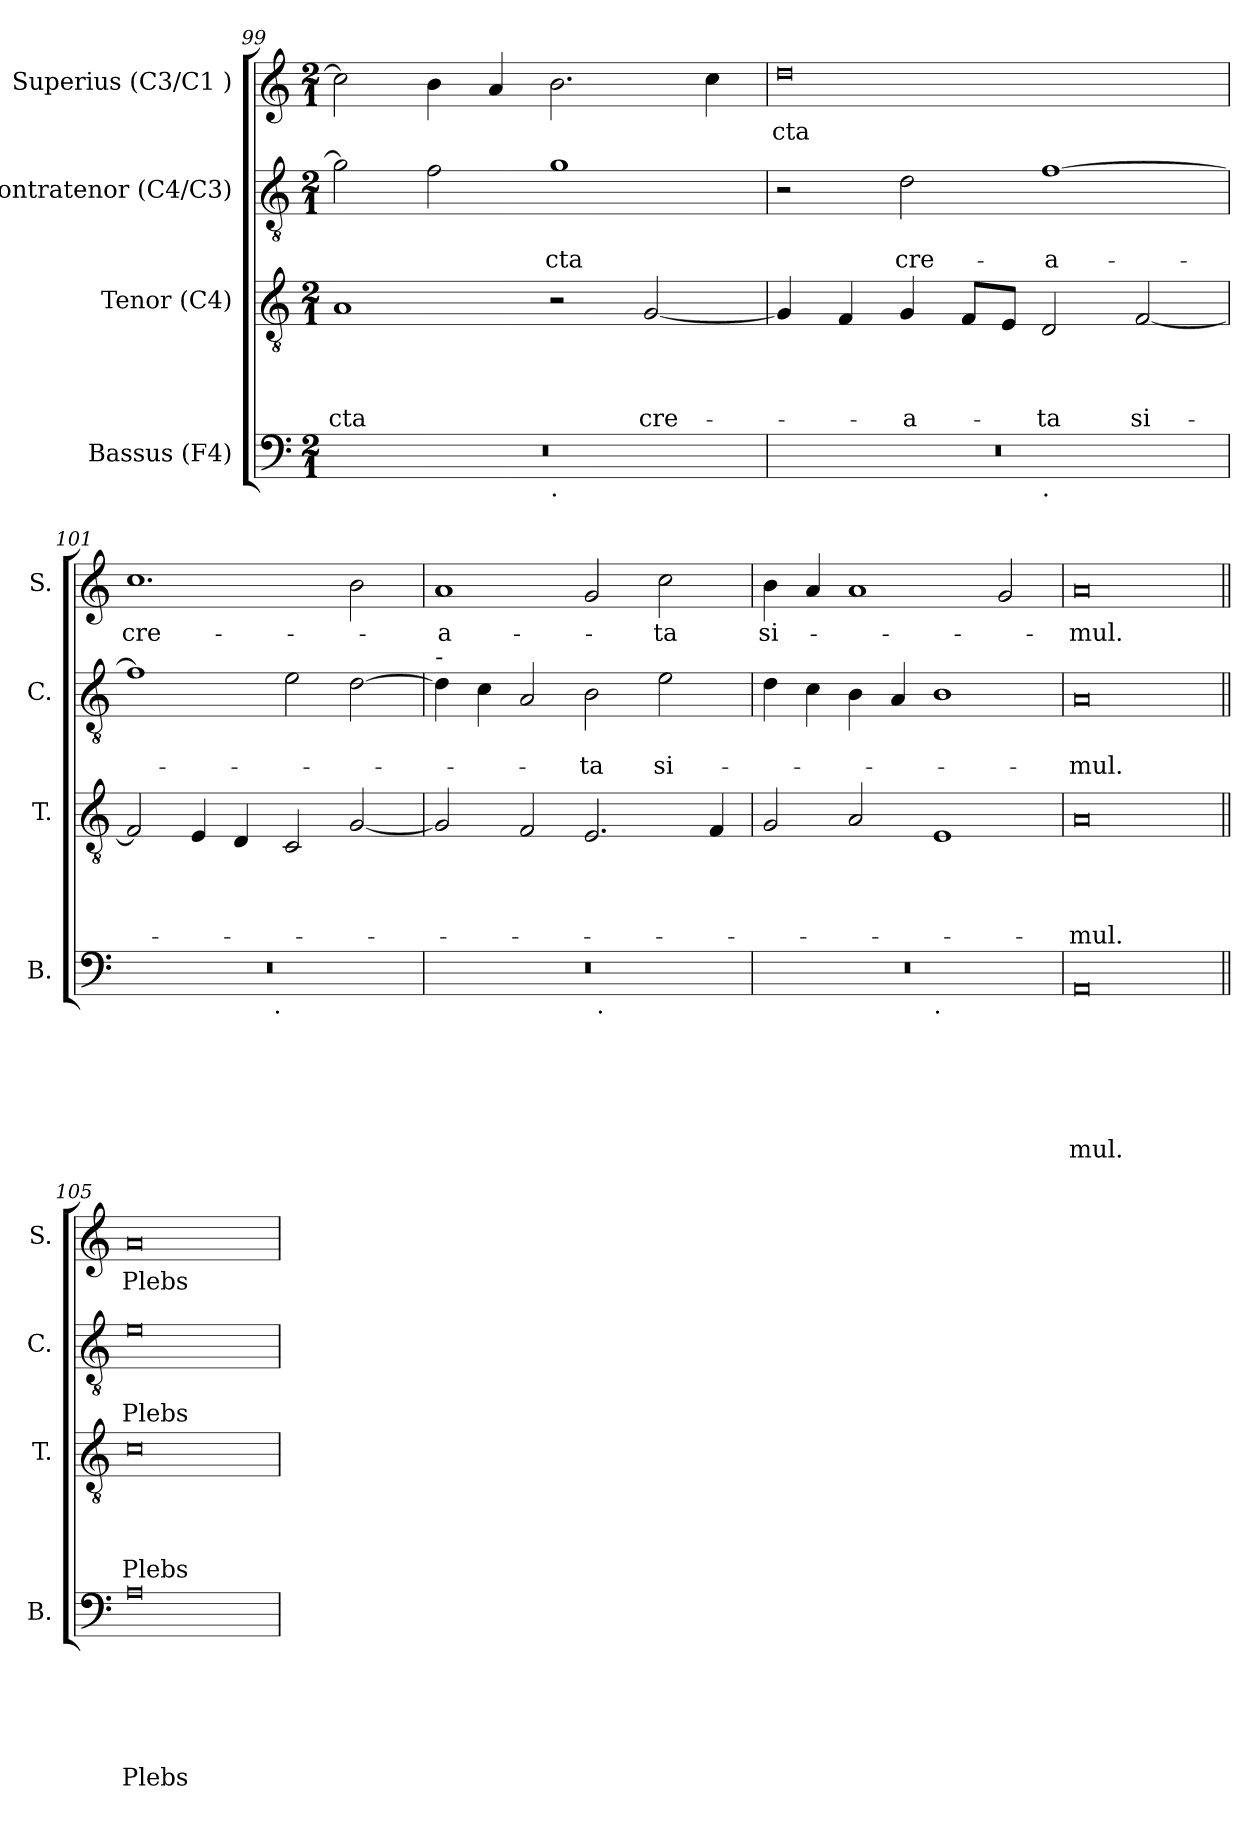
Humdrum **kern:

**kern	**text	**text	**text	**text	**text	**text	**kern	**text	**text	**text	**text	**kern	**text	**text	**kern	**text
*part4	*part4	*part4	*part4	*part4	*part4	*part4	*part3	*part3	*part3	*part3	*part3	*part2	*part2	*part2	*part1	*part1
*staff4	*staff4	*staff4	*staff4	*staff4	*staff4	*staff4	*staff3	*staff3	*staff3	*staff3	*staff3	*staff2	*staff2	*staff2	*staff1	*staff1
*I"Bassus (F4)	*	*	*	*	*	*	*I"Tenor (C4)	*	*	*	*	*I"Contratenor (C4/C3)	*	*	*I"Superius (C3/C1 )	*
*I'B.	*	*	*	*	*	*	*I'T.	*	*	*	*	*I'C.	*	*	*I'S.	*
*clefF4	*	*	*	*	*	*	*clefGv2	*	*	*	*	*clefGv2	*	*	*clefG2	*
*k[]	*	*	*	*	*	*	*k[]	*	*	*	*	*k[]	*	*	*k[]	*
*C:	*	*	*	*	*	*	*C:	*	*	*	*	*C:	*	*	*C:	*
*M2/1	*	*	*	*	*	*	*M2/1	*	*	*	*	*M2/1	*	*	*M2/1	*
=99	=99	=99	=99	=99	=99	=99	=99	=99	=99	=99	=99	=99	=99	=99	=99	=99
!	!	!	!	!	!	!	!	!	!	!	!LO:LY:b	!	!	!	!	!
*^	*	*	*	*	*	*	*	*	*	*	*	*	*	*	*	*
0r	1ryy	.	.	.	.	.	.	1A	.	.	.	-cta	2g\]	.	.	2cc\]	.
.	.	.	.	.	.	.	.	.	.	.	.	.	2f\	.	.	4b\	.
.	.	.	.	.	.	.	.	.	.	.	.	.	.	.	.	4a/	.
!	!LO:TX:b:t=.	!	!	!	!	!	!	!	!	!	!	!	!	!	!	!	!
!	!	!	!	!	!	!	!	!	!	!	!	!	!	!	!LO:LY:b	!	!
.	1ryy	.	.	.	.	.	.	2r	.	.	.	.	1g	.	-cta	2.b\	.
!	!	!	!	!	!	!	!	!	!	!	!	!LO:LY:b	!	!	!	!	!
.	.	.	.	.	.	.	.	[<2G/	.	.	.	cre-	.	.	.	.	.
.	.	.	.	.	.	.	.	.	.	.	.	.	.	.	.	4cc\	.
=100	=100	=100	=100	=100	=100	=100	=100	=100	=100	=100	=100	=100	=100	=100	=100	=100	=100
!	!	!	!	!	!	!	!	!	!	!	!	!	!	!	!	!	!LO:LY:b
0r	1ryy	.	.	.	.	.	.	4G/]	.	.	.	.	2r	.	.	0dd	-cta
.	.	.	.	.	.	.	.	4F/	.	.	.	.	.	.	.	.	.
!	!	!	!	!	!	!	!	!	!	!	!	!LO:LY:b	!	!	!LO:LY:b	!	!
.	.	.	.	.	.	.	.	4G/	.	.	.	-a-	2d\	.	cre-	.	.
.	.	.	.	.	.	.	.	8F/L	.	.	.	.	.	.	.	.	.
.	.	.	.	.	.	.	.	8E/J	.	.	.	.	.	.	.	.	.
!	!LO:TX:b:t=.	!	!	!	!	!	!	!	!	!	!	!	!	!	!	!	!
!	!	!	!	!	!	!	!	!	!	!	!	!LO:LY:b	!	!	!LO:LY:b	!	!
.	1ryy	.	.	.	.	.	.	2D/	.	.	.	-ta	[>1f	.	-a-	.	.
!	!	!	!	!	!	!	!	!	!	!	!	!LO:LY:b	!	!	!	!	!
.	.	.	.	.	.	.	.	[<2F/	.	.	.	si-	.	.	.	.	.
=101	=101	=101	=101	=101	=101	=101	=101	=101	=101	=101	=101	=101	=101	=101	=101	=101	=101
!	!	!	!	!	!	!	!	!	!	!	!	!	!	!	!	!	!LO:LY:b
0r	2ryy	.	.	.	.	.	.	2F/]	.	.	.	.	1f]	.	.	1.cc	cre-
.	4...ryy	.	.	.	.	.	.	4E/	.	.	.	.	.	.	.	.	.
.	.	.	.	.	.	.	.	4D/	.	.	.	.	.	.	.	.	.
!	!LO:TX:b:t=.	!	!	!	!	!	!	!	!	!	!	!	!	!	!	!	!
.	1ryy	.	.	.	.	.	.	.	.	.	.	.	.	.	.	.	.
.	.	.	.	.	.	.	.	2C/	.	.	.	.	2e\	.	.	.	.
.	.	.	.	.	.	.	.	[>2G/	.	.	.	.	[>2d\	.	.	2b\	.
.	32ryy	.	.	.	.	.	.	.	.	.	.	.	.	.	.	.	.
!!LO:PB:g=z
=102	=102	=102	=102	=102	=102	=102	=102	=102	=102	=102	=102	=102	=102	=102	=102	=102	=102
!	!	!	!	!	!	!	!	!	!	!	!	!	!LO:TX:a:t=-	!	!	!	!
!	!	!	!	!	!	!	!	!	!	!	!	!	!	!	!	!	!LO:LY:b
0r	1ryy	.	.	.	.	.	.	2G/]	.	.	.	.	4d\]	.	.	1a	-a-
.	.	.	.	.	.	.	.	.	.	.	.	.	4c\	.	.	.	.
.	.	.	.	.	.	.	.	2F/	.	.	.	.	2A/	.	.	.	.
!	!	!	!	!	!	!	!	!	!	!	!	!	!	!	!LO:LY:b	!	!
.	32ryy	.	.	.	.	.	.	2.E/	.	.	.	.	2B\	.	-ta	2g/	.
!	!LO:TX:b:t=.	!	!	!	!	!	!	!	!	!	!	!	!	!	!	!	!
.	2ryy	.	.	.	.	.	.	.	.	.	.	.	.	.	.	.	.
!	!	!	!	!	!	!	!	!	!	!	!	!	!	!	!LO:LY:b	!	!LO:LY:b
.	.	.	.	.	.	.	.	.	.	.	.	.	2e\	.	si-	2cc\	-ta
.	4...ryy	.	.	.	.	.	.	.	.	.	.	.	.	.	.	.	.
.	.	.	.	.	.	.	.	4F/	.	.	.	.	.	.	.	.	.
=103	=103	=103	=103	=103	=103	=103	=103	=103	=103	=103	=103	=103	=103	=103	=103	=103	=103
!	!	!	!	!	!	!	!	!	!	!	!	!	!	!	!	!	!LO:LY:b
0r	1ryy	.	.	.	.	.	.	2G/	.	.	.	.	4d\	.	.	4b\	si-
.	.	.	.	.	.	.	.	.	.	.	.	.	4c\	.	.	4a/	.
.	.	.	.	.	.	.	.	2A/	.	.	.	.	4B\	.	.	1a	.
.	.	.	.	.	.	.	.	.	.	.	.	.	4A/	.	.	.	.
!	!LO:TX:b:t=.	!	!	!	!	!	!	!	!	!	!	!	!	!	!	!	!
.	1ryy	.	.	.	.	.	.	1E	.	.	.	.	1B	.	.	.	.
.	.	.	.	.	.	.	.	.	.	.	.	.	.	.	.	2g/	.
=104	=104	=104	=104	=104	=104	=104	=104	=104	=104	=104	=104	=104	=104	=104	=104	=104	=104
!	!	!	!	!	!	!	!LO:LY:b	!	!	!	!	!LO:LY:b	!	!	!LO:LY:b	!	!LO:LY:b
*v	*v	*	*	*	*	*	*	*	*	*	*	*	*	*	*	*	*
0AA	.	.	.	.	.	mul.	0A	.	.	.	-mul.	0A	.	-mul.	0a	-mul.
=105||	=105||	=105||	=105||	=105||	=105||	=105||	=105||	=105||	=105||	=105||	=105||	=105||	=105||	=105||	=105||	=105||
!	!	!	!	!	!	!LO:LY:b	!	!	!	!	!LO:LY:b	!	!	!LO:LY:b	!	!LO:LY:b
0A	.	.	.	.	.	Plebs	0c	.	.	.	Plebs	0e	.	Plebs	0a	Plebs
=	=	=	=	=	=	=	=	=	=	=	=	=	=	=	=	=
*-	*-	*-	*-	*-	*-	*-	*-	*-	*-	*-	*-	*-	*-	*-	*-	*-
